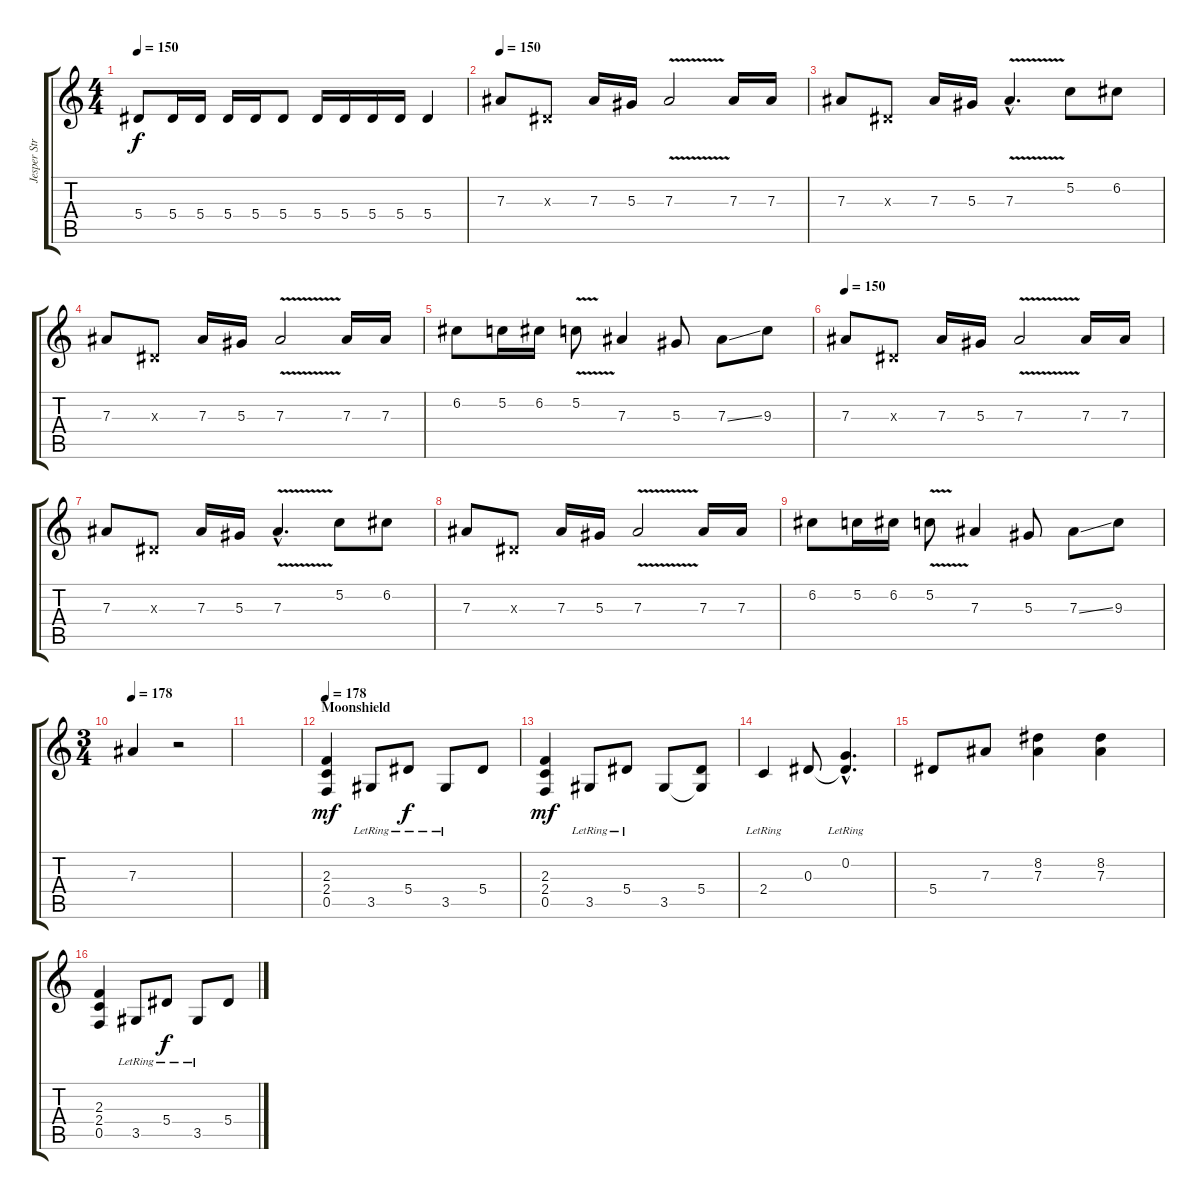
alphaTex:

\track ("Jesper Stromblad" "Jesper Str") {instrument overdrivenguitar}
\staff {score tabs}
\tuning (C4 G3 Eb3 Bb2 F2 C2) {hide}
\ts (4 4)
\tempo 150
\clef g2
\ks c
5.4.8{dy f} 5.4.16 5.4.16 5.4.16 5.4.16 5.4.8 5.4.16 5.4.16 5.4.16 5.4.16 5.4.4 |
\tempo 150
7.3.8 0.3{x}.8 7.3.16 5.3.16 7.3{v}.2 7.3.16 7.3.16 |
7.3.8 0.3{x}.8 7.3.16 5.3.16 7.3{v hac}.4{d} 5.2.8 6.2.8 |
7.3.8 0.3{x}.8 7.3.16 5.3.16 7.3{v}.2 7.3.16 7.3.16 |
6.2.8 5.2.16 6.2.16 5.2{v}.8 7.3.4 5.3.8 7.3{ss}.8 9.3.8 |
\tempo 150
7.3.8 0.3{x}.8 7.3.16 5.3.16 7.3{v}.2 7.3.16 7.3.16 |
7.3.8 0.3{x}.8 7.3.16 5.3.16 7.3{v hac}.4{d} 5.2.8 6.2.8 |
7.3.8 0.3{x}.8 7.3.16 5.3.16 7.3{v}.2 7.3.16 7.3.16 |
6.2.8 5.2.16 6.2.16 5.2{v}.8 7.3.4 5.3.8 7.3{ss}.8 9.3.8 |
\ts (3 4)
\tempo 178
7.3.4 r.2 |
|
\section ("" "Moonshield")
\tempo 178
(2.3 2.4 0.5).4{dy mf} 3.5{lr}.8 5.4{lr}.8{dy f} 3.5{lr}.8 5.4.8 |
(2.3 2.4 0.5).4{dy mf} 3.5{lr}.8 5.4{lr}.8 3.5.8 (5.4 3.5{t}).8 |
2.4{lr}.4 0.3.8 (0.2{hac lr} 0.3{hac t}).4{d} |
5.4.8 7.3.8 (8.2 7.3).4 (8.2 7.3).4 |
(2.3 2.4 0.5).4 3.5{lr}.8 5.4{lr}.8{dy f} 3.5{lr}.8 5.4.8
